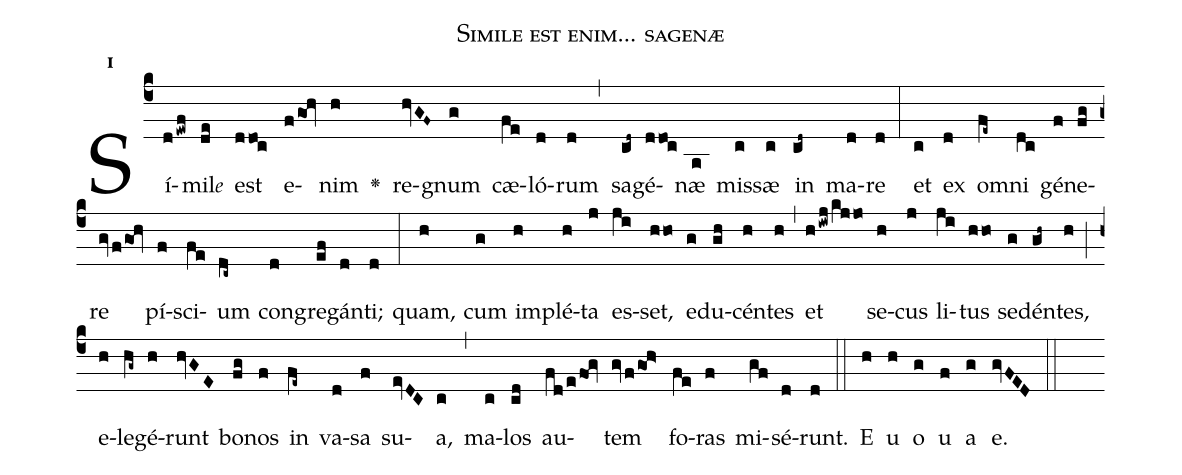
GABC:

name:Simile est enim... sagenæ;
office-part:Antiphona;
mode:1;
%%
initial-style: 1;
name: Simile est enim... sagenæ;
book: Antiphonae & Responsoria/Tomus IV, p. 68;
occasion: Dominica XVII per Annum;
office-part: Vesperae Ant Ma;
annotation: 1d2;
centering-scheme: english;
font: OFLSortsMillGoudy;
height: 11;
width: 4.5;
%%
(c4)Sí(dewf)mil<e>e</e>(de) est(ddo0c) e(fgoh)nim(h) <v>\greheightstar</v>() re(hvGF~)gnum(g) cæ(fe)ló(d)rum(d) (,) sa(cd~)gé(ddoc)næ(a) mis(c)sæ(c) in(cd~) ma(d)re(d) (:) et(c) ex(d) om(fe~)ni(dc) gé(f)ne(fg)re(gv/fgoh) pí(f)sci(fe)um(dc~) con(d)gre(ef)gán(d)ti;(d) (:) quam,(h) cum(g) im(h)plé(h)ta(j) es(ji)set,(hho) e(g)du(gh)cén(h)tes(h) (,) et(hiwj/kjjo) se(h)cus(j) li(ji)tus(hho) se(g)dén(gh~)tes,(h) (;) e(h)le(hg~)gé(h)runt(hvGE) bo(fg)nos(f) in(fe~) va(d)sa(f) su(evDC)a,(c) (,) ma(c)los(cd) au(fd/efog)tem(gv/fgoh>) fo(fe)ras(f) mi(gf)sé(d)runt.(d) (::) E(h) u(h) o(g) u(f) a(g) e.(gvFED) (::)
